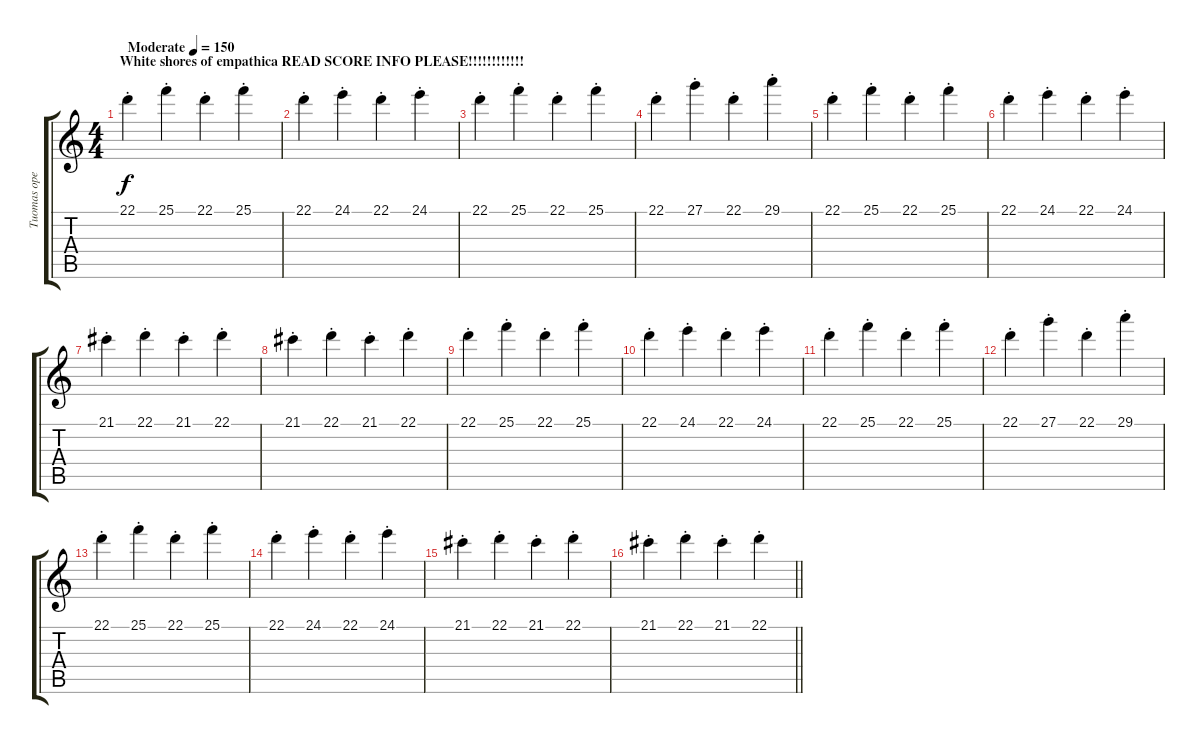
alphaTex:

\track ("Tuomas opening piano" "Tuomas ope") {instrument brightacousticpiano}
\staff {score tabs}
\tuning (E4 B3 G3 D3 A2 E2) {hide}
\ts (4 4)
\section ("" "White shores of empathica READ SCORE INFO PLEASE!!!!!!!!!!!!")
\tempo (150 "Moderate")
\clef g2
\ks c
22.1{st}.4{dy f instrument brightacousticpiano} 25.1{st}.4 22.1{st}.4 25.1{st}.4 |
22.1{st}.4 24.1{st}.4 22.1{st}.4 24.1{st}.4 |
22.1{st}.4 25.1{st}.4 22.1{st}.4 25.1{st}.4 |
22.1{st}.4 27.1{st}.4 22.1{st}.4 29.1{st}.4 |
22.1{st}.4 25.1{st}.4 22.1{st}.4 25.1{st}.4 |
22.1{st}.4 24.1{st}.4 22.1{st}.4 24.1{st}.4 |
21.1{st}.4 22.1{st}.4 21.1{st}.4 22.1{st}.4 |
21.1{st}.4 22.1{st}.4 21.1{st}.4 22.1{st}.4 |
22.1{st}.4 25.1{st}.4 22.1{st}.4 25.1{st}.4 |
22.1{st}.4 24.1{st}.4 22.1{st}.4 24.1{st}.4 |
22.1{st}.4 25.1{st}.4 22.1{st}.4 25.1{st}.4 |
22.1{st}.4 27.1{st}.4 22.1{st}.4 29.1{st}.4 |
22.1{st}.4 25.1{st}.4 22.1{st}.4 25.1{st}.4 |
22.1{st}.4 24.1{st}.4 22.1{st}.4 24.1{st}.4 |
21.1{st}.4 22.1{st}.4 21.1{st}.4 22.1{st}.4 |
\barLineRight lightlight
21.1{st}.4 22.1{st}.4 21.1{st}.4 22.1{st}.4
